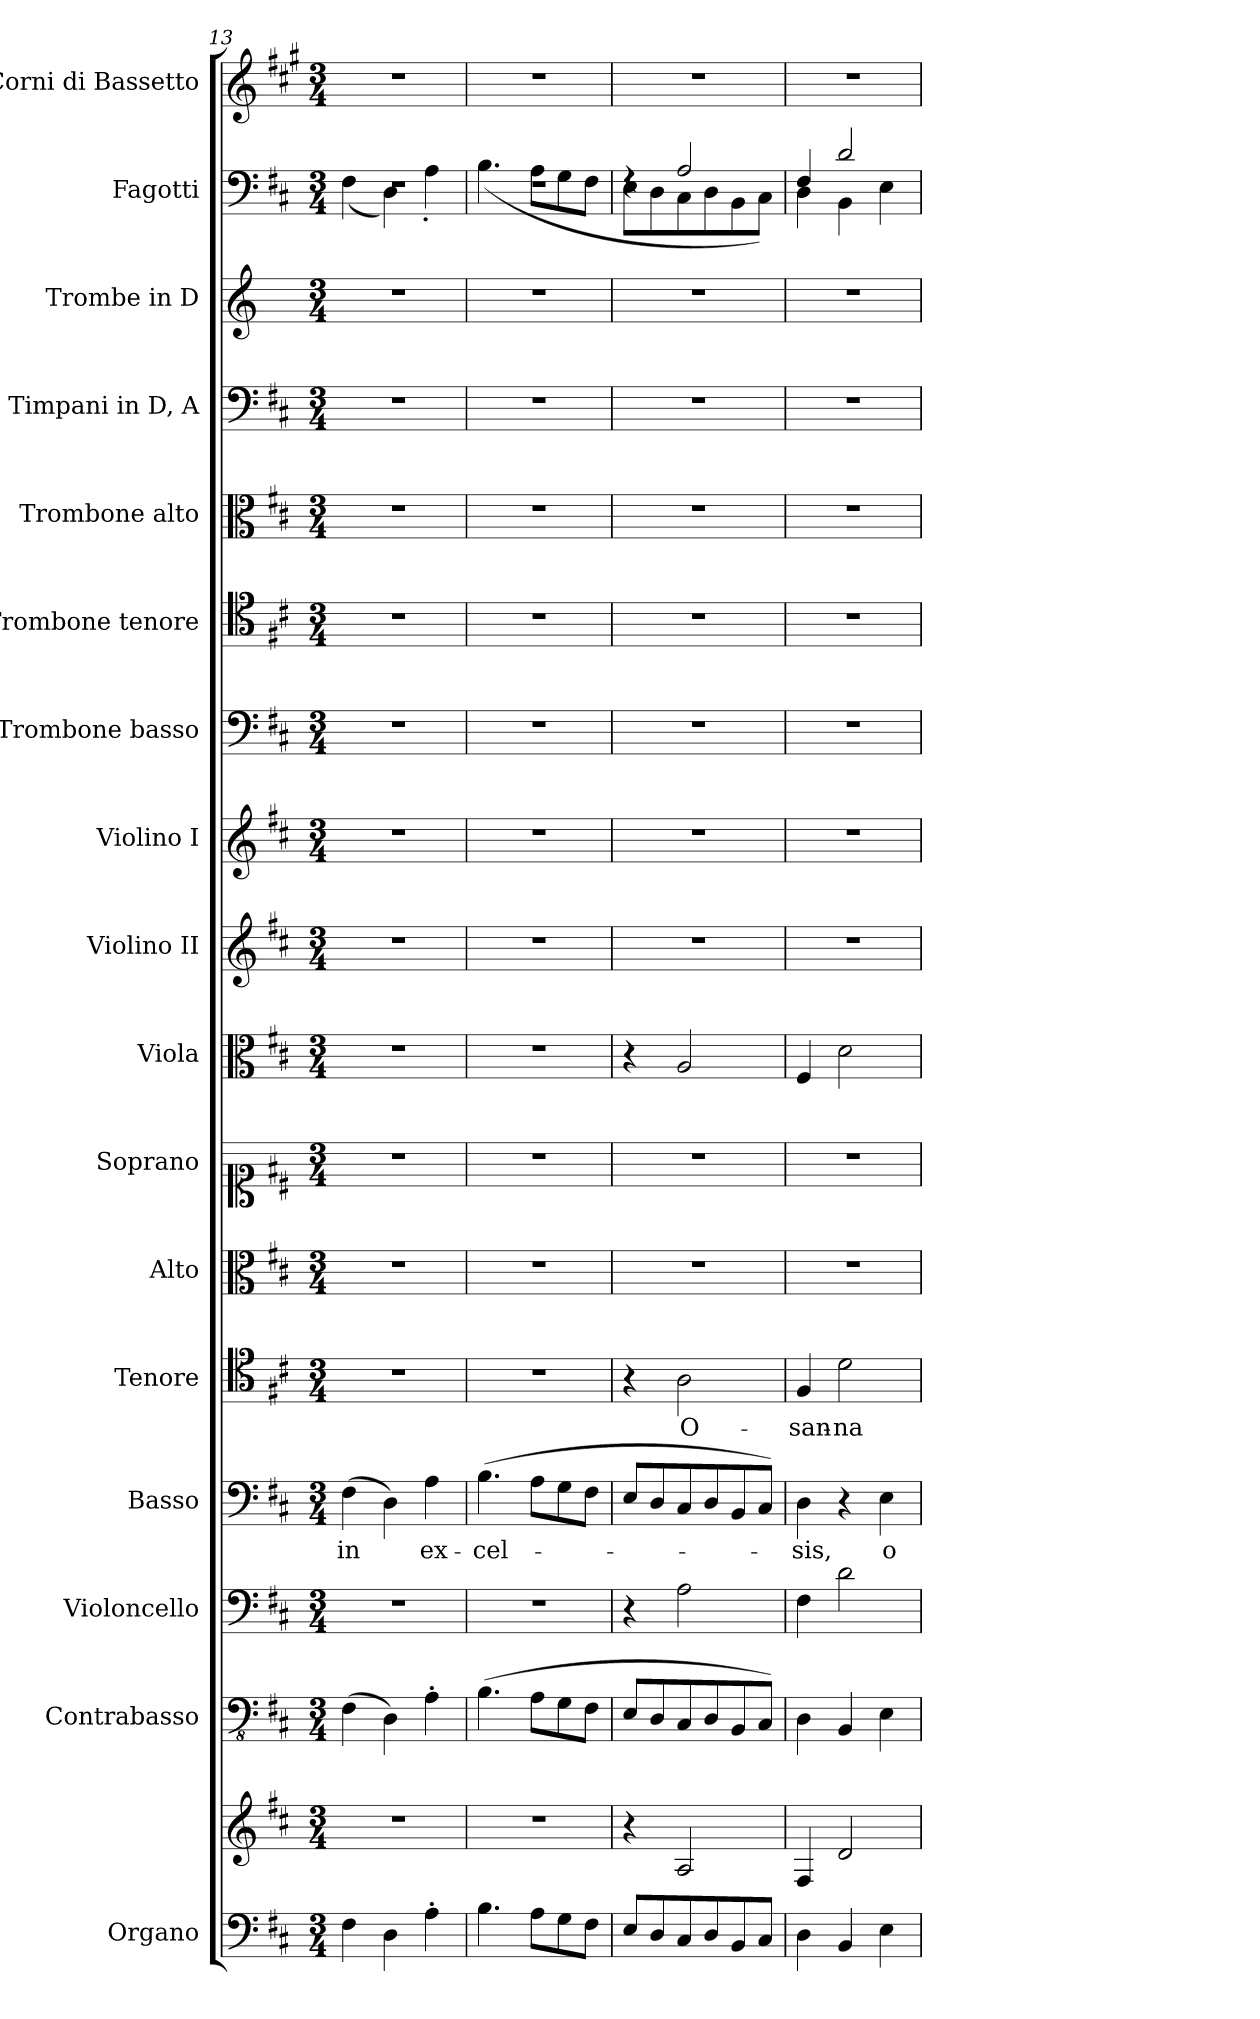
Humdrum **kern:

**kern	**kern	**kern	**kern	**kern	**text	**kern	**text	**kern	**kern	**kern	**kern	**kern	**kern	**kern	**kern	**kern	**kern	**kern	**kern
*part17	*part17	*part16	*part15	*part14	*part14	*part13	*part13	*part12	*part11	*part10	*part9	*part8	*part7	*part6	*part5	*part4	*part3	*part2	*part1
*staff18	*staff17	*staff16	*staff15	*staff14	*staff14	*staff13	*staff13	*staff12	*staff11	*staff10	*staff9	*staff8	*staff7	*staff6	*staff5	*staff4	*staff3	*staff2	*staff1
*I"Organo	*	*I"Contrabasso	*I"Violoncello	*I"Basso	*	*I"Tenore	*	*I"Alto	*I"Soprano	*I"Viola	*I"Violino II	*I"Violino I	*I"Trombone basso	*I"Trombone tenore	*I"Trombone alto	*I"Timpani in D, A	*I"Trombe in D	*I"Fagotti	*I"Corni di Bassetto
*I'Org.	*	*I'Cb.	*I'Vc.	*I'B.	*	*I'T.	*	*I'A.	*I'S.	*I'Vla.	*I'Vln. II	*I'Vln. I	*I'Tbn. B	*I'Tbn. T	*I'Tbn. A	*I'Timp.	*I'Tr. in D	*I'Fag.	*I'Cor. di B.
*clefF4	*clefG2	*clefFv4	*clefF4	*clefF4	*	*clefC4	*	*clefC3	*clefC1	*clefC3	*clefG2	*clefG2	*clefF4	*clefC4	*clefC3	*clefF4	*clefG2	*clefF4	*clefG2
*	*	*	*	*	*	*	*	*	*	*	*	*	*	*	*	*	*ITrd-1c-2	*	*ITrd4c7
*k[f#c#]	*k[f#c#]	*k[f#c#]	*k[f#c#]	*k[f#c#]	*	*k[f#c#]	*	*k[f#c#]	*k[f#c#]	*k[f#c#]	*k[f#c#]	*k[f#c#]	*k[f#c#]	*k[f#c#]	*k[f#c#]	*k[f#c#]	*k[f#c#]	*k[f#c#]	*k[f#c#]
*M3/4	*M3/4	*M3/4	*M3/4	*M3/4	*	*M3/4	*	*M3/4	*M3/4	*M3/4	*M3/4	*M3/4	*M3/4	*M3/4	*M3/4	*M3/4	*M3/4	*M3/4	*M3/4
=13	=13	=13	=13	=13	=13	=13	=13	=13	=13	=13	=13	=13	=13	=13	=13	=13	=13	=13	=13
!	!	!	!	!	!LO:LY:b	!	!	!	!	!	!	!	!	!	!	!	!	!	!
*	*	*	*	*	*	*	*	*	*	*	*	*	*	*	*	*	*	*^	*
4F#\	2.r	(>4FF#\	2.r	(>4F#\	in	2.r	.	2.r	2.r	2.r	2.r	2.r	2.r	2.r	2.r	2.r	2.r	2.rF	(<4F#\	2.r
4D\	.	4DD\)	.	4D\)	.	.	.	.	.	.	.	.	.	.	.	.	.	.	4D\)	.
!	!	!	!	!	!LO:LY:b	!	!	!	!	!	!	!	!	!	!	!	!	!	!	!
4A'\	.	4AA'\	.	4A\	ex-	.	.	.	.	.	.	.	.	.	.	.	.	.	4A'\	.
=14	=14	=14	=14	=14	=14	=14	=14	=14	=14	=14	=14	=14	=14	=14	=14	=14	=14	=14	=14	=14
!	!	!	!	!	!LO:LY:b	!	!	!	!	!	!	!	!	!	!	!	!	!	!	!
4.B\	2.r	(>4.BB\	2.r	(>4.B\	-cel-	2.r	.	2.r	2.r	2.r	2.r	2.r	2.r	2.r	2.r	2.r	2.r	2.rF	(<4.B\	2.r
8A\L	.	8AA\L	.	8A\L	.	.	.	.	.	.	.	.	.	.	.	.	.	.	8A\L	.
8G\	.	8GG\	.	8G\	.	.	.	.	.	.	.	.	.	.	.	.	.	.	8G\	.
8F#\J	.	8FF#\J	.	8F#\J	.	.	.	.	.	.	.	.	.	.	.	.	.	.	8F#\J	.
=15	=15	=15	=15	=15	=15	=15	=15	=15	=15	=15	=15	=15	=15	=15	=15	=15	=15	=15	=15	=15
8E/L	4r	8EE/L	4r	8E/L	.	4r	.	2.r	2.r	4r	2.r	2.r	2.r	2.r	2.r	2.r	2.r	4rF	8E\L	2.r
8D/	.	8DD/	.	8D/	.	.	.	.	.	.	.	.	.	.	.	.	.	.	8D\	.
!	!	!	!	!	!	!	!LO:LY:b	!	!	!	!	!	!	!	!	!	!	!	!	!
8C#/	2A/	8CC#/	2A\	8C#/	.	2A\	O-	.	.	2A/	.	.	.	.	.	.	.	2A/	8C#\	.
8D/	.	8DD/	.	8D/	.	.	.	.	.	.	.	.	.	.	.	.	.	.	8D\	.
8BB/	.	8BBB/	.	8BB/	.	.	.	.	.	.	.	.	.	.	.	.	.	.	8BB\	.
8C#/J	.	8CC#/J)	.	8C#/J)	.	.	.	.	.	.	.	.	.	.	.	.	.	.	8C#\J)	.
=16	=16	=16	=16	=16	=16	=16	=16	=16	=16	=16	=16	=16	=16	=16	=16	=16	=16	=16	=16	=16
!	!	!	!	!	!LO:LY:b	!	!LO:LY:b	!	!	!	!	!	!	!	!	!	!	!	!	!
4D\	4F#/	4DD\	4F#\	4D\	-sis,	4F#/	-san-	2.r	2.r	4F#/	2.r	2.r	2.r	2.r	2.r	2.r	2.r	4F#/	4D\	2.r
!	!	!	!	!	!	!	!LO:LY:b	!	!	!	!	!	!	!	!	!	!	!	!	!
4BB/	2d/	4BBB/	2d\	4r	.	2d\	-na	.	.	2d\	.	.	.	.	.	.	.	2d/	4BB\	.
!	!	!	!	!	!LO:LY:b	!	!	!	!	!	!	!	!	!	!	!	!	!	!	!
4E\	.	4EE\	.	4E\	o-	.	.	.	.	.	.	.	.	.	.	.	.	.	4E\	.
*	*	*	*	*	*	*	*	*	*	*	*	*	*	*	*	*	*	*v	*v	*
=	=	=	=	=	=	=	=	=	=	=	=	=	=	=	=	=	=	=	=
*-	*-	*-	*-	*-	*-	*-	*-	*-	*-	*-	*-	*-	*-	*-	*-	*-	*-	*-	*-
